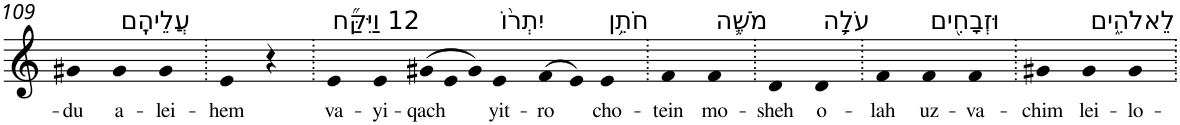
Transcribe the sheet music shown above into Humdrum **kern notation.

**kern	**text
*part1	*part1
*staff1	*staff1
*I"Piano	*
*I'Pno	*
!!LO:PB:g=z
*clefG2	*
*k[]	*
=109	=109
!	!LO:LY:b
4g#X	-du
!LO:TX:a:t=עֲלֵיהֶֽם	!
!	!LO:LY:b
4g#	a-
!	!LO:LY:b
4g#	-lei-
=110.	=110.
!	!LO:LY:b
4e	-hem
4r	.
=111.	=111.
!LO:TX:a:t=12 וַיִּקַּ֞ח	!
!	!LO:LY:b
4e	va-
!	!LO:LY:b
4e	-yi-
!	!LO:LY:b
(>12g#X	-qach
12e	.
12g#)	.
!LO:TX:a:t=יִתְר֨וֹ	!
!	!LO:LY:b
4e	yit-
!	!LO:LY:b
(>8f	-ro
8e)	.
!LO:TX:a:t=חֹתֵ֥ן	!
!	!LO:LY:b
4e	cho-
=112.	=112.
!	!LO:LY:b
4f	-tein
!LO:TX:a:t=מֹשֶׁ֛ה	!
!	!LO:LY:b
4f	mo-
=113.	=113.
!	!LO:LY:b
4d	-sheh
!LO:TX:a:t=עֹלָ֥ה	!
!	!LO:LY:b
4d	o-
=114.	=114.
!	!LO:LY:b
4f	-lah
!LO:TX:a:t=וּזְבָחִ֖ים	!
!	!LO:LY:b
4f	uz-
!	!LO:LY:b
4f	-va-
=115.	=115.
!	!LO:LY:b
4g#X	-chim
!LO:TX:a:t=לֵאלֹהִ֑ים	!
!	!LO:LY:b
4g#	lei-
!	!LO:LY:b
4g#	-lo-
=.	=.
*-	*-
